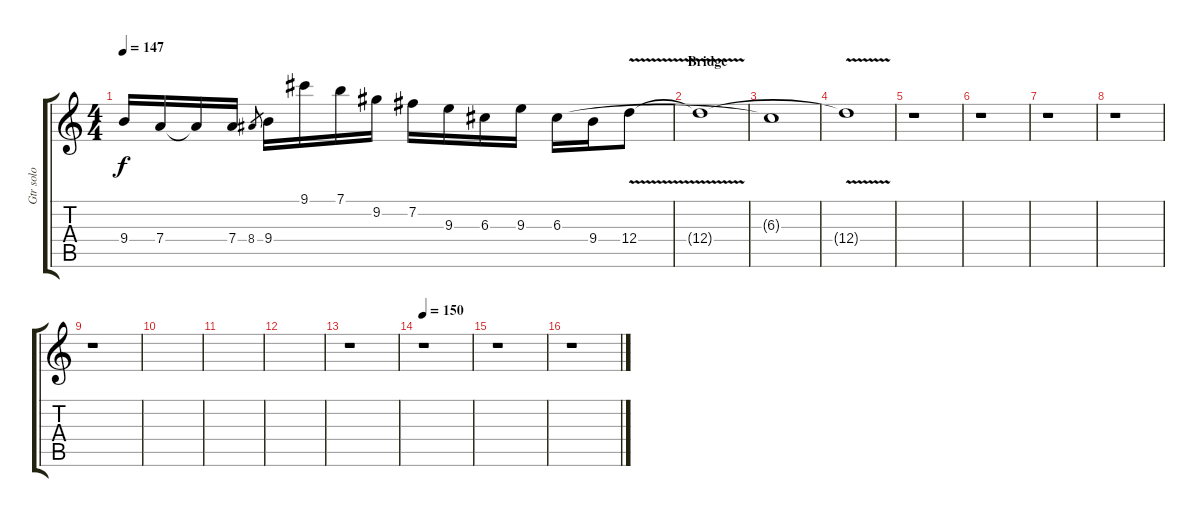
\track ("Gtr solo" "Gtr solo") {instrument distortionguitar}
\staff {score tabs}
\tuning (E4 B3 G3 D3 A2 E2) {hide}
\ts (4 4)
\tempo 147
\clef g2
\ks c
9.4{t}.16{dy f} 7.4.16 7.4{t}.16 7.4.16 8.4.8{gr} 9.4.16 9.1.16 7.1.16 9.2.16 7.2.16 9.3.16 6.3.16 9.3.16 6.3.16 9.4.16 12.4{v}.8 |
\section ("" "Bridge")
12.4{v t}.1{volume 0} |
6.3{t}.1 |
12.4{t}.1 |
r.1{volume 15} |
r.1 |
r.1 |
r.1 |
r.1 |
|
|
|
r.1 |
\tempo 150
r.1 |
r.1 |
r.1
